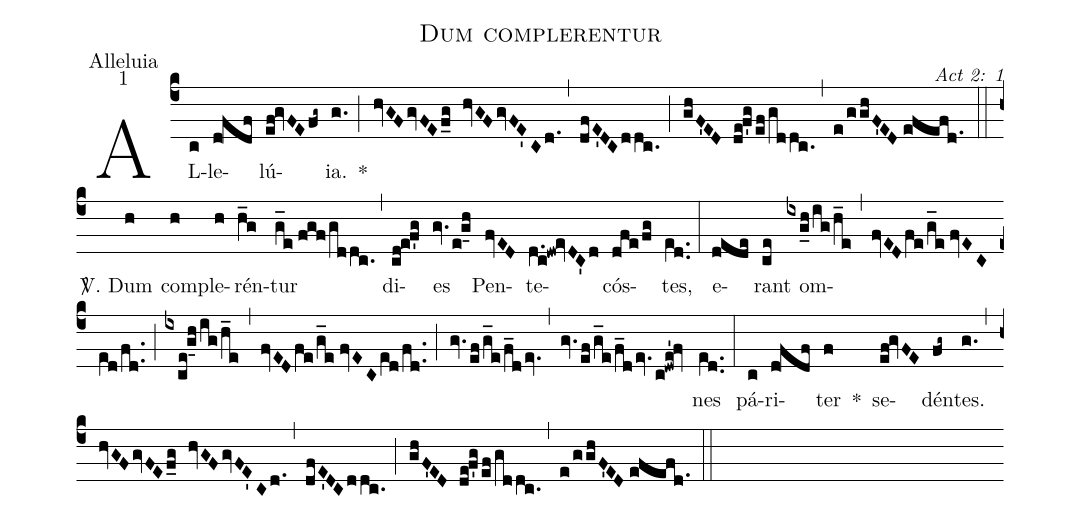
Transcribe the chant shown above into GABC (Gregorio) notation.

name: Dum complerentur;
office-part: Alleluia;
mode: 1;
commentary: Act 2: 1;
%%
(c4) AL(c)le(d!fdf)lú(ef!gvFEfg~)ia.(g.) *(;) (hvGFgvFEf_g hvGFgvFE'Cd.) (,) (dfE'DCddc.) (;) (ghF'ED de!f'g/ef/gddc.) (,) (e/gghF'ED//efefd.) (::)
<sp>V/</sp>. Dum(h) com(h)ple(h)rén(h_g)tur(g_e//fgf/gddc.) (,) di(cd!e!f'g)es(gv.e!g_4h) Pen(fvED)te(d.c!dw!evDC'd)cós(dfe/fg)tes,(e[ll:1]d..) (:)
e(dede)rant(ce) om(ixg_h/ig/h_e)(,)(fvEDfe/g_e//fvECe[ll:1]d/fd..)(;)(ixce!g_4h/ig/h_e)(,)(fvEDfe/g_e//fvECe[ll:1]d/fd..)(;)(gv.ef/g_e/f_dev.)(,)(gv.ef/g_e/f_dev.c!dwe'!fv)nes(e[ll:1]d..) (:)
pá(c)ri(d!fdf)ter(f) *() se(ef!gvFE)dén(fg~)tes.(g.) (,) (hvGFgvFEf_g hvGFgvFE'Cd.) (,) (dfE'DCddc.) (;) (ghF'ED de!f'g/ef/gddc.) (,) (e/gghF'ED//efefd.) (::)
